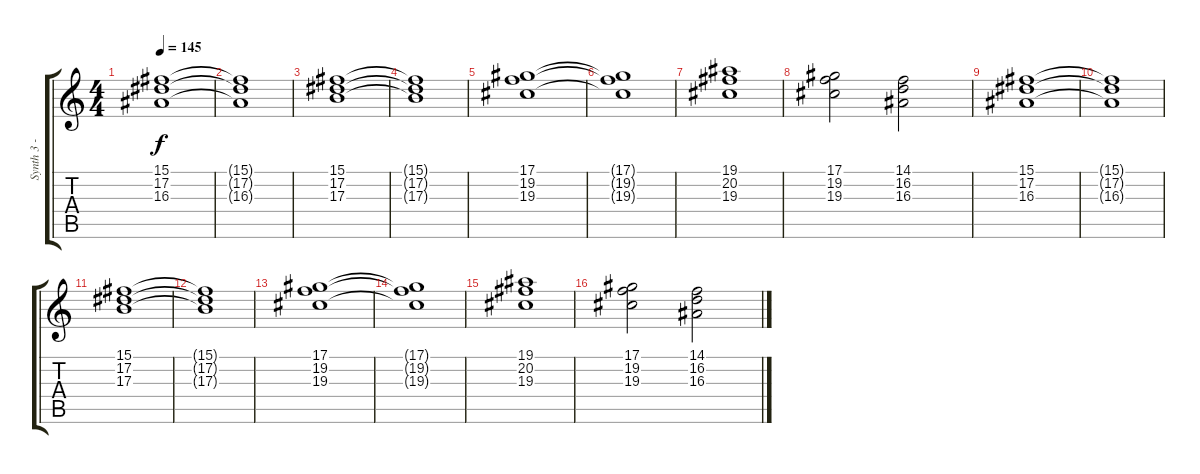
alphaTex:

\track ("Synth 3 - Guitar 4" "Synth 3 - ") {instrument stringensemble1}
\staff {score tabs}
\tuning (Eb4 Bb3 Gb3 Db3 Ab2 Eb2) {hide}
\ts (4 4)
\tempo 145
\clef g2
\ks c
(15.1 17.2 16.3).1{dy f instrument stringensemble1} |
(15.1{t} 17.2{t} 16.3{t}).1 |
(15.1 17.2 17.3).1 |
(15.1{t} 17.2{t} 17.3{t}).1 |
(17.1 19.2 19.3).1 |
(17.1{t} 19.2{t} 19.3{t}).1 |
(19.1 20.2 19.3).1 |
(17.1 19.2 19.3).2 (14.1 16.2 16.3).2 |
(15.1 17.2 16.3).1 |
(15.1{t} 17.2{t} 16.3{t}).1 |
(15.1 17.2 17.3).1 |
(15.1{t} 17.2{t} 17.3{t}).1 |
(17.1 19.2 19.3).1 |
(17.1{t} 19.2{t} 19.3{t}).1 |
(19.1 20.2 19.3).1 |
(17.1 19.2 19.3).2 (14.1 16.2 16.3).2
